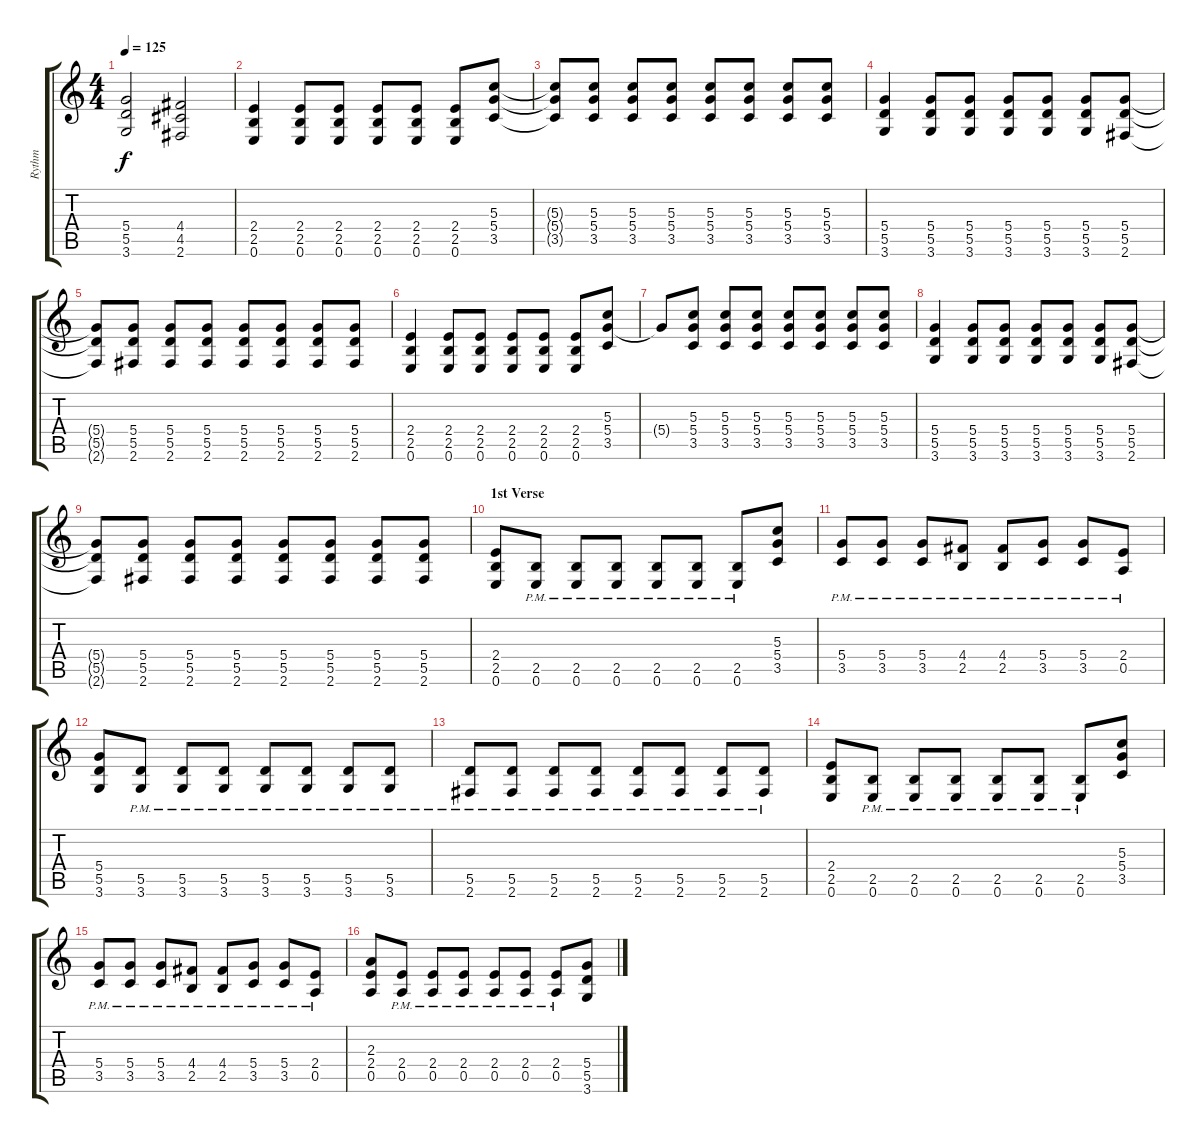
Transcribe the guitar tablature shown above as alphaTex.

\track ("Rythm" "Rythm") {instrument distortionguitar}
\staff {score tabs}
\tuning (E4 B3 G3 D3 A2 E2) {hide}
\ts (4 4)
\tempo 125
\clef g2
\ks c
(5.4 5.5 3.6).2{dy f} (4.4 4.5 2.6).2 |
(2.4 2.5 0.6).4 (2.4 2.5 0.6).8 (2.4 2.5 0.6).8 (2.4 2.5 0.6).8 (2.4 2.5 0.6).8 (2.4 2.5 0.6).8 (5.3 5.4 3.5).8 |
(5.3{t} 5.4{t} 3.5{t}).8 (5.3 5.4 3.5).8 (5.3 5.4 3.5).8 (5.3 5.4 3.5).8 (5.3 5.4 3.5).8 (5.3 5.4 3.5).8 (5.3 5.4 3.5).8 (5.3 5.4 3.5).8 |
(5.4 5.5 3.6).4 (5.4 5.5 3.6).8 (5.4 5.5 3.6).8 (5.4 5.5 3.6).8 (5.4 5.5 3.6).8 (5.4 5.5 3.6).8 (5.4 5.5 2.6).8 |
(5.4{t} 5.5{t} 2.6{t}).8 (5.4 5.5 2.6).8 (5.4 5.5 2.6).8 (5.4 5.5 2.6).8 (5.4 5.5 2.6).8 (5.4 5.5 2.6).8 (5.4 5.5 2.6).8 (5.4 5.5 2.6).8 |
(2.4 2.5 0.6).4 (2.4 2.5 0.6).8 (2.4 2.5 0.6).8 (2.4 2.5 0.6).8 (2.4 2.5 0.6).8 (2.4 2.5 0.6).8 (5.3 5.4 3.5).8 |
5.4{t}.8 (5.3 5.4 3.5).8 (5.3 5.4 3.5).8 (5.3 5.4 3.5).8 (5.3 5.4 3.5).8 (5.3 5.4 3.5).8 (5.3 5.4 3.5).8 (5.3 5.4 3.5).8 |
(5.4 5.5 3.6).4 (5.4 5.5 3.6).8 (5.4 5.5 3.6).8 (5.4 5.5 3.6).8 (5.4 5.5 3.6).8 (5.4 5.5 3.6).8 (5.4 5.5 2.6).8 |
(5.4{t} 5.5{t} 2.6{t}).8 (5.4 5.5 2.6).8 (5.4 5.5 2.6).8 (5.4 5.5 2.6).8 (5.4 5.5 2.6).8 (5.4 5.5 2.6).8 (5.4 5.5 2.6).8 (5.4 5.5 2.6).8 |
\section ("" "1st Verse")
(2.4 2.5 0.6).8 (2.5{pm} 0.6{pm}).8 (2.5{pm} 0.6{pm}).8 (2.5{pm} 0.6{pm}).8 (2.5{pm} 0.6{pm}).8 (2.5{pm} 0.6{pm}).8 (2.5{pm} 0.6{pm}).8 (5.3 5.4 3.5).8 |
(5.4{pm} 3.5{pm}).8 (5.4{pm} 3.5{pm}).8 (5.4{pm} 3.5{pm}).8 (4.4{pm} 2.5{pm}).8 (4.4{pm} 2.5{pm}).8 (5.4{pm} 3.5{pm}).8 (5.4{pm} 3.5{pm}).8 (2.4{pm} 0.5{pm}).8 |
(5.4 5.5 3.6).8 (5.5{pm} 3.6{pm}).8 (5.5{pm} 3.6{pm}).8 (5.5{pm} 3.6{pm}).8 (5.5{pm} 3.6{pm}).8 (5.5{pm} 3.6{pm}).8 (5.5{pm} 3.6{pm}).8 (5.5{pm} 3.6{pm}).8 |
(5.5{pm} 2.6{pm}).8 (5.5{pm} 2.6{pm}).8 (5.5{pm} 2.6{pm}).8 (5.5{pm} 2.6{pm}).8 (5.5{pm} 2.6{pm}).8 (5.5{pm} 2.6{pm}).8 (5.5{pm} 2.6{pm}).8 (5.5{pm} 2.6{pm}).8 |
(2.4 2.5 0.6).8 (2.5{pm} 0.6{pm}).8 (2.5{pm} 0.6{pm}).8 (2.5{pm} 0.6{pm}).8 (2.5{pm} 0.6{pm}).8 (2.5{pm} 0.6{pm}).8 (2.5{pm} 0.6{pm}).8 (5.3 5.4 3.5).8 |
(5.4{pm} 3.5{pm}).8 (5.4{pm} 3.5{pm}).8 (5.4{pm} 3.5{pm}).8 (4.4{pm} 2.5{pm}).8 (4.4{pm} 2.5{pm}).8 (5.4{pm} 3.5{pm}).8 (5.4{pm} 3.5{pm}).8 (2.4{pm} 0.5{pm}).8 |
(2.3 2.4 0.5).8 (2.4{pm} 0.5{pm}).8 (2.4{pm} 0.5{pm}).8 (2.4{pm} 0.5{pm}).8 (2.4{pm} 0.5{pm}).8 (2.4{pm} 0.5{pm}).8 (2.4{pm} 0.5{pm}).8 (5.4 5.5 3.6).8
